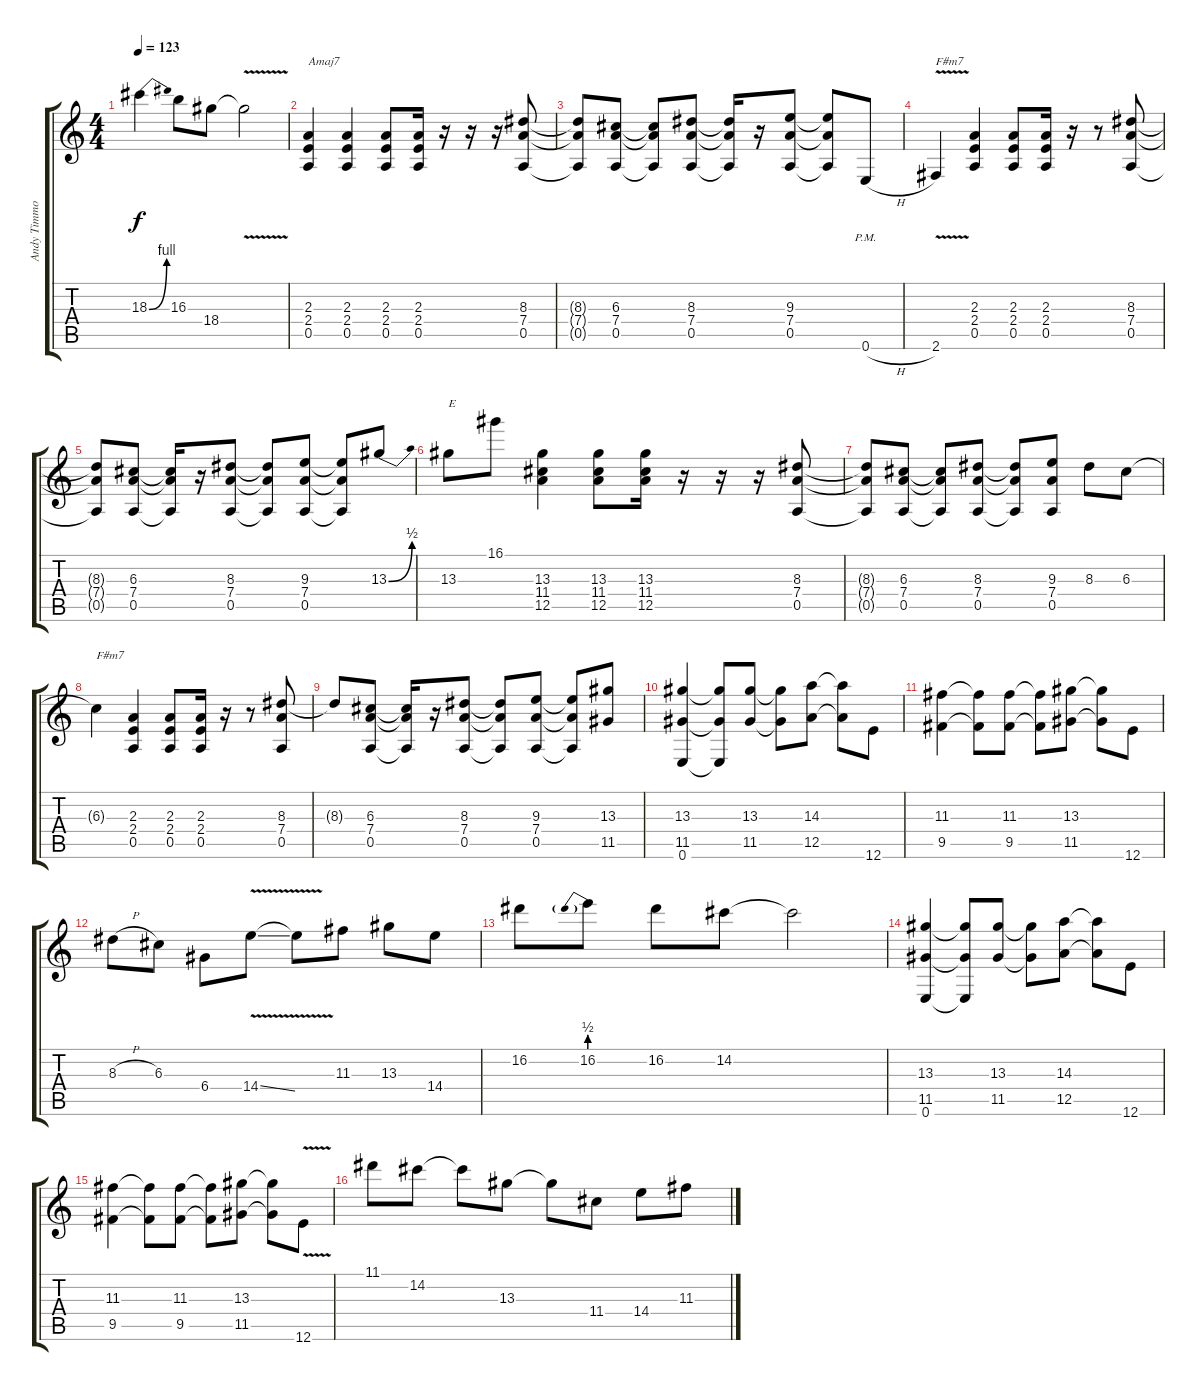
\track ("Andy Timmons" "Andy Timmo") {instrument distortionguitar}
\staff {score tabs}
\tuning (E4 B3 G3 D3 A2 E2) {hide}
\ts (4 4)
\tempo 123
\clef g2
\ks c
18.3{be (bend 0 0 60 4)}.4{dy f} 16.3.8 18.4.8 18.4{v t}.2 |
(2.3 2.4 0.5).4{txt "Amaj7"} (2.3 2.4 0.5).4 (2.3 2.4 0.5).8 (2.3 2.4 0.5).16 r.16 r.16 r.16 (8.3 7.4 0.5).8 |
(8.3{t} 7.4{t} 0.5{t}).8 (6.3 7.4 0.5).8 (6.3{t} 7.4{t} 0.5{t}).8 (8.3 7.4 0.5).8 (8.3{t} 7.4{t} 0.5{t}).16 r.16 (9.3 7.4 0.5).8 (9.3{t} 7.4{t} 0.5{t}).8 0.6{h pm}.8 |
2.6{v}.4{txt "F#m7"} (2.3 2.4 0.5).4 (2.3 2.4 0.5).8 (2.3 2.4 0.5).16 r.16 r.8 (8.3 7.4 0.5).8 |
(8.3{t} 7.4{t} 0.5{t}).8 (6.3 7.4 0.5).8 (6.3{t} 7.4{t} 0.5{t}).16 r.16 (8.3 7.4 0.5).8 (8.3{t} 7.4{t} 0.5{t}).8 (9.3 7.4 0.5).8 (9.3{t} 7.4{t} 0.5{t}).8 13.3{be (bend 0 0 60 2)}.8 |
13.3.8{txt "E"} 16.1.8 (13.3 11.4 12.5).4 (13.3 11.4 12.5).8 (13.3 11.4 12.5).16 r.16 r.16 r.16 (8.3 7.4 0.5).8 |
(8.3{t} 7.4{t} 0.5{t}).8 (6.3 7.4 0.5).8 (6.3{t} 7.4{t} 0.5{t}).8 (8.3 7.4 0.5).8 (8.3{t} 7.4{t} 0.5{t}).8 (9.3 7.4 0.5).8 8.3.8 6.3.8 |
6.3{t}.4{txt "F#m7"} (2.3 2.4 0.5).4 (2.3 2.4 0.5).8 (2.3 2.4 0.5).16 r.16 r.8 (8.3 7.4 0.5).8 |
8.3{t}.8 (6.3 7.4 0.5).8 (6.3{t} 7.4{t} 0.5{t}).16 r.16 (8.3 7.4 0.5).8 (8.3{t} 7.4{t} 0.5{t}).8 (9.3 7.4 0.5).8 (9.3{t} 7.4{t} 0.5{t}).8 (13.3 11.5).8 |
(13.3 11.5 0.6).4 (13.3{t} 11.5{t} 0.6{t}).8 (13.3 11.5).8 (13.3{t} 11.5{t}).8 (14.3 12.5).8 (14.3{t} 12.5{t}).8 12.6.8 |
(11.3 9.5).4 (11.3{t} 9.5{t}).8 (11.3 9.5).8 (11.3{t} 9.5{t}).8 (13.3 11.5).8 (13.3{t} 11.5{t}).8 12.6.8 |
8.3{h}.8 6.3.8 6.4.8 14.4{v ss}.8 14.4{t}.8 11.3.8 13.3.8 14.4.8 |
16.2.8 16.2{be (prebend 0 2 60 2)}.8 16.2.8 14.2.8 14.2{t}.2 |
(13.3 11.5 0.6).4 (13.3{t} 11.5{t} 0.6{t}).8 (13.3 11.5).8 (13.3{t} 11.5{t}).8 (14.3 12.5).8 (14.3{t} 12.5{t}).8 12.6.8 |
(11.3 9.5).4 (11.3{t} 9.5{t}).8 (11.3 9.5).8 (11.3{t} 9.5{t}).8 (13.3 11.5).8 (13.3{t} 11.5{t}).8 12.6{v}.8 |
11.1.8 14.2.8 14.2{t}.8 13.3.8 13.3{t}.8 11.4.8 14.4.8 11.3.8
